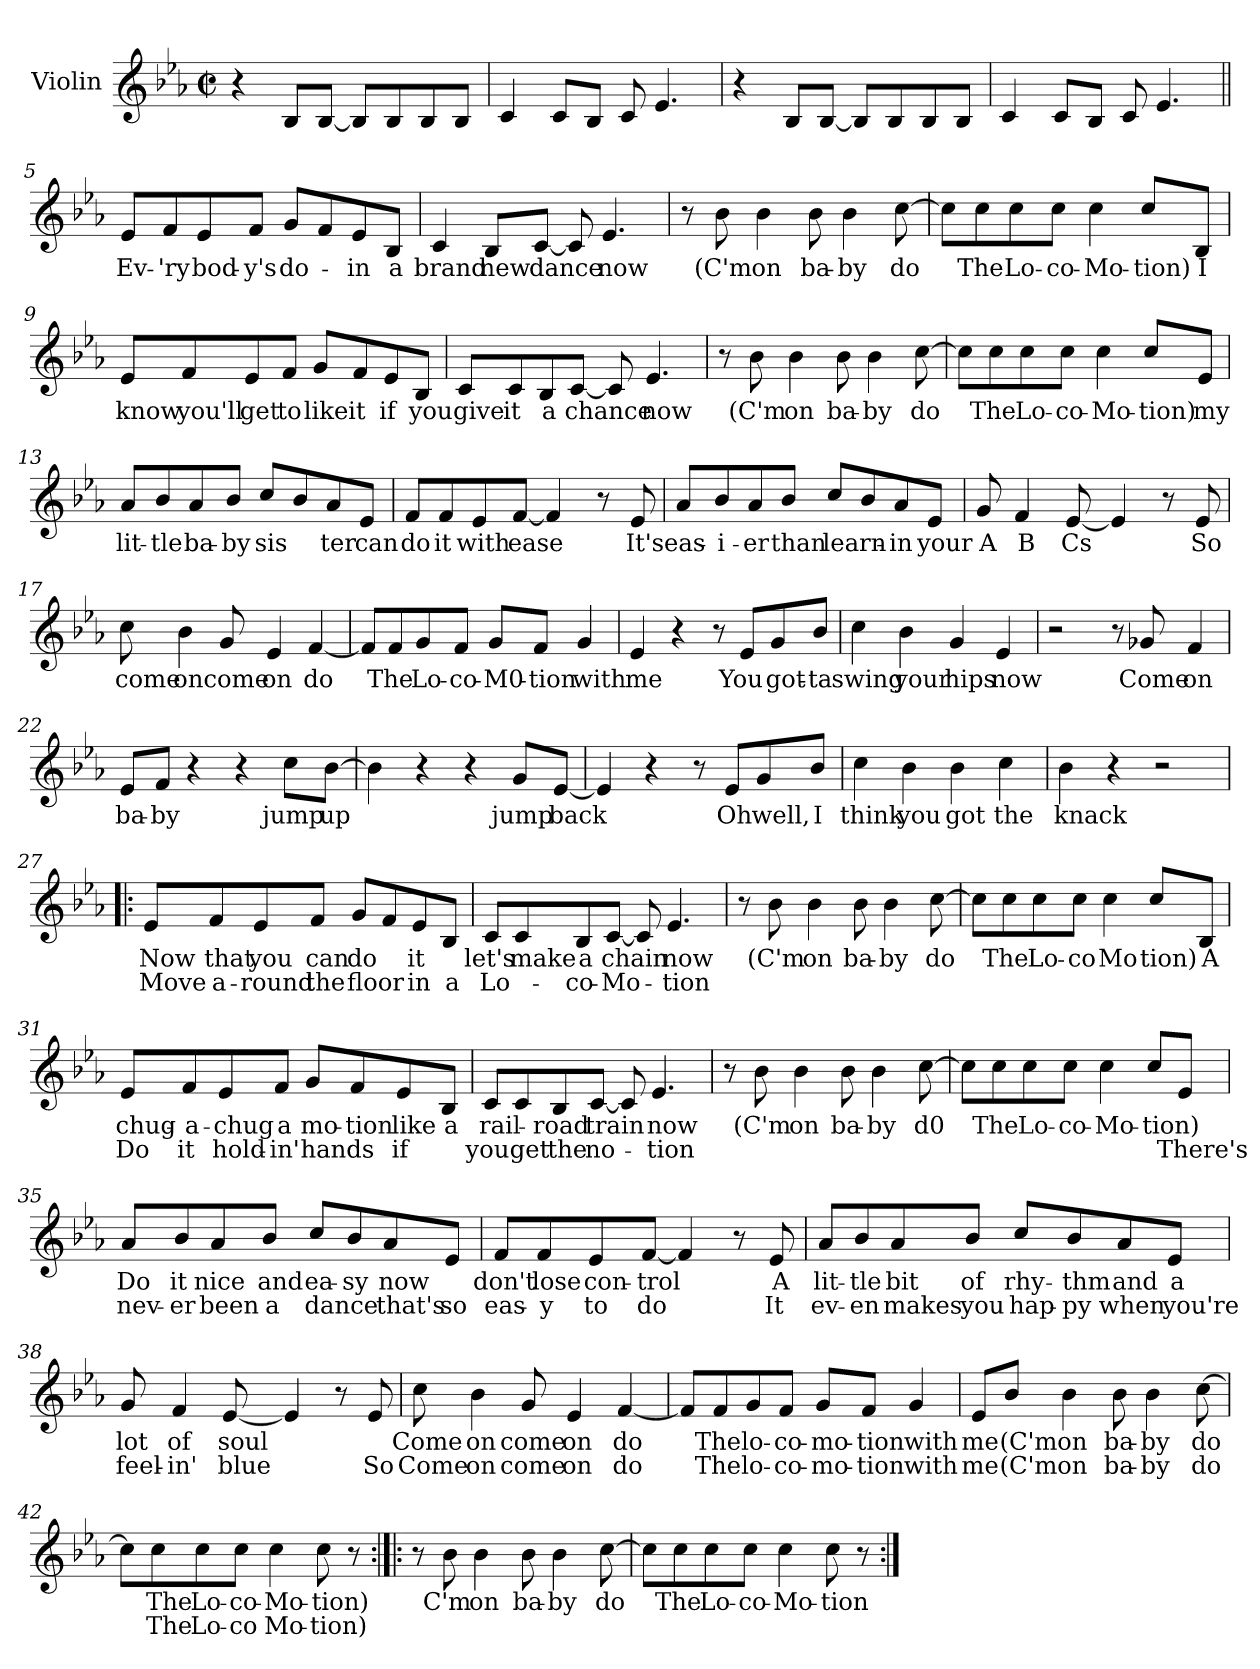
**kern	**text	**text
*part1	*part1	*part1
*staff1	*staff1	*staff1
*I"Violin	*	*
*I'Vln	*	*
*clefG2	*	*
*k[b-e-a-]	*	*
*E-:	*	*
*M2/2	*	*
*met(c|)	*	*
=1	=1	=1
4r	.	.
8B-/L	.	.
[8B-/J	.	.
8B-/L]	.	.
8B-/	.	.
8B-/	.	.
8B-/J	.	.
=2	=2	=2
4c/	.	.
8c/L	.	.
8B-/J	.	.
8c/	.	.
4.e-/	.	.
=3	=3	=3
4r	.	.
8B-/L	.	.
[8B-/J	.	.
8B-/L]	.	.
8B-/	.	.
8B-/	.	.
8B-/J	.	.
=4	=4	=4
4c/	.	.
8c/L	.	.
8B-/J	.	.
8c/	.	.
4.e-/	.	.
!!LO:LB:g=z
=5||	=5||	=5||
8e-/L	Ev-	.
8f/	-'ry	.
8e-/	bod-	.
8f/J	-y's	.
8g/L	do-	.
8f/	.	.
8e-/	-in	.
8B-/J	a	.
=6	=6	=6
4c/	brand	.
8B-/L	new	.
[8c/J	dance	.
8c/]	.	.
4.e-/	now	.
=7	=7	=7
8r	.	.
8b-\	(C'm	.
4b-\	on	.
8b-\	ba-	.
4b-\	-by	.
[8cc\	do	.
=8	=8	=8
8cc\L]	.	.
8cc\	The	.
8cc\	Lo-	.
8cc\J	-co-	.
4cc\	-Mo-	.
8cc/L	-tion)	.
8B-/J	I	.
!!LO:LB:g=z
=9	=9	=9
8e-/L	know	.
8f/	you'll	.
8e-/	get	.
8f/J	to	.
8g/L	like	.
8f/	it	.
8e-/	if	.
8B-/J	you	.
=10	=10	=10
8c/L	give	.
8c/	it	.
8B-/	a	.
[8c/J	chance	.
8c/]	.	.
4.e-/	now	.
=11	=11	=11
8r	.	.
8b-\	(C'm	.
4b-\	on	.
8b-\	ba-	.
4b-\	-by	.
[8cc\	do	.
=12	=12	=12
8cc\L]	.	.
8cc\	The	.
8cc\	Lo-	.
8cc\J	-co-	.
4cc\	-Mo-	.
8cc/L	-tion)	.
8e-/J	my	.
!!LO:LB:g=z
=13	=13	=13
8a-/L	lit-	.
8b-/	-tle	.
8a-/	ba-	.
8b-/J	-by	.
8cc/L	sis	.
8b-/	.	.
8a-/	ter	.
8e-/J	can	.
=14	=14	=14
8f/L	do	.
8f/	it	.
8e-/	with	.
[8f/J	ease	.
4f/]	.	.
8r	.	.
8e-/	It's	.
=15	=15	=15
8a-/L	eas-	.
8b-/	-i-	.
8a-/	-er	.
8b-/J	than	.
8cc/L	learn-	.
8b-/	.	.
8a-/	-in	.
8e-/J	your	.
=16	=16	=16
8g/	A	.
4f/	B	.
[8e-/	Cs	.
4e-/]	.	.
8r	.	.
8e-/	So	.
!!LO:LB:g=z
=17	=17	=17
8cc\	come	.
4b-\	on	.
8g/	come	.
4e-/	on	.
[4f/	do	.
=18	=18	=18
8f/L]	.	.
8f/	The	.
8g/	Lo-	.
8f/J	-co-	.
8g/L	-M0-	.
8f/J	-tion	.
4g/	with	.
=19	=19	=19
4e-/	me	.
4r	.	.
8r	.	.
8e-/L	You	.
8g/	got-	.
8b-/J	-ta	.
=20	=20	=20
4cc\	swing	.
4b-\	your	.
4g/	hips	.
4e-/	now	.
!!LO:LB:g=z
=21	=21	=21
2r	.	.
8r	.	.
8g-X/	Come	.
4f/	on	.
=22	=22	=22
8e-/L	ba-	.
8f/J	-by	.
4r	.	.
4r	.	.
8cc\L	jump	.
[8b-\J	up	.
=23	=23	=23
4b-\]	.	.
4r	.	.
4r	.	.
8g/L	jump	.
[8e-/J	back	.
=24	=24	=24
4e-/]	.	.
4r	.	.
8r	.	.
8e-/L	Oh	.
8g/	well,	.
8b-/J	I	.
=25	=25	=25
4cc\	think	.
4b-\	you	.
4b-\	got	.
4cc\	the	.
!!LO:LB:g=z
=26	=26	=26
4b-\	knack	.
4r	.	.
2r	.	.
=27!|:	=27!|:	=27!|:
8e-/L	Now	Move
8f/	that	a-
8e-/	you	-round
8f/J	can	the
8g/L	do	floor
8f/	.	.
8e-/	it	in
8B-/J	.	a
=28	=28	=28
8c/L	let's	Lo-
8c/	make	.
8B-/	a	-co-
[8c/J	chain	-Mo-
8c/]	.	.
4.e-/	now	-tion
=29	=29	=29
8r	.	.
8b-\	(C'm	.
4b-\	on	.
8b-\	ba-	.
4b-\	-by	.
[8cc\	do	.
!!LO:LB:g=z
=30	=30	=30
8cc\L]	.	.
8cc\	The	.
8cc\	Lo-	.
8cc\J	-co	.
4cc\	Mo	.
8cc/L	tion)	.
8B-/J	A	.
=31	=31	=31
8e-/L	chug-	Do
8f/	-a-	it
8e-/	-chug	hold-
8f/J	a	-in'
8g/L	mo-	hands
8f/	-tion	.
8e-/	like	if
8B-/J	a	.
=32	=32	=32
8c/L	rail-	you
8c/	.	get
8B-/	-road	the
[8c/J	train	no-
8c/]	.	.
4.e-/	now	-tion
!!LO:LB:g=z
=33	=33	=33
8r	.	.
8b-\	(C'm	.
4b-\	on	.
8b-\	ba-	.
4b-\	-by	.
[8cc\	d0	.
=34	=34	=34
8cc\L]	.	.
8cc\	The	.
8cc\	Lo-	.
8cc\J	-co-	.
4cc\	-Mo-	.
8cc/L	-tion)	.
8e-/J	.	There's
=35	=35	=35
8a-/L	Do	nev-
8b-/	it	-er
8a-/	nice	been
8b-/J	and	a
8cc/L	ea-	dance
8b-/	-sy	.
8a-/	now	that's
8e-/J	.	so
!!LO:LB:g=z
=36	=36	=36
8f/L	don't	eas-
8f/	lose	-y
8e-/	con-	to
[8f/J	-trol	do
4f/]	.	.
8r	.	.
8e-/	A	It
=37	=37	=37
8a-/L	lit-	ev-
8b-/	-tle	-en
8a-/	bit	makes
8b-/J	of	you
8cc/L	rhy-	hap-
8b-/	-thm	-py
8a-/	and	when
8e-/J	a	you're
=38	=38	=38
8g/	lot	feel-
4f/	of	-in'
[8e-/	soul	blue
4e-/]	.	.
8r	.	.
8e-/	.	So
!!LO:LB:g=z
=39	=39	=39
8cc\	Come	Come
4b-\	on	on
8g/	come	come
4e-/	on	on
[4f/	do	do
=40	=40	=40
8f/L]	.	.
8f/	The	The
8g/	lo-	lo-
8f/J	-co-	-co-
8g/L	-mo-	-mo-
8f/J	-tion	-tion
4g/	with	with
=41	=41	=41
8e-/L	me	me
8b-/J	(C'm	(C'm
4b-\	on	on
8b-\	ba-	ba-
4b-\	-by	-by
[8cc\	do	do
=42	=42	=42
8cc\L]	.	.
8cc\	The	The
8cc\	Lo-	Lo-
8cc\J	-co-	-co
4cc\	-Mo-	Mo-
8cc\	-tion)	-tion)
8r	.	.
!!LO:LB:g=z
=43:|!|:	=43:|!|:	=43:|!|:
8r	.	.
8b-\	C'm	.
4b-\	on	.
8b-\	ba-	.
4b-\	-by	.
[8cc\	do	.
=44	=44	=44
8cc\L]	.	.
8cc\	The	.
8cc\	Lo-	.
8cc\J	-co-	.
4cc\	-Mo-	.
8cc\	-tion	.
8r	.	.
=:|!	=:|!	=:|!
*-	*-	*-
